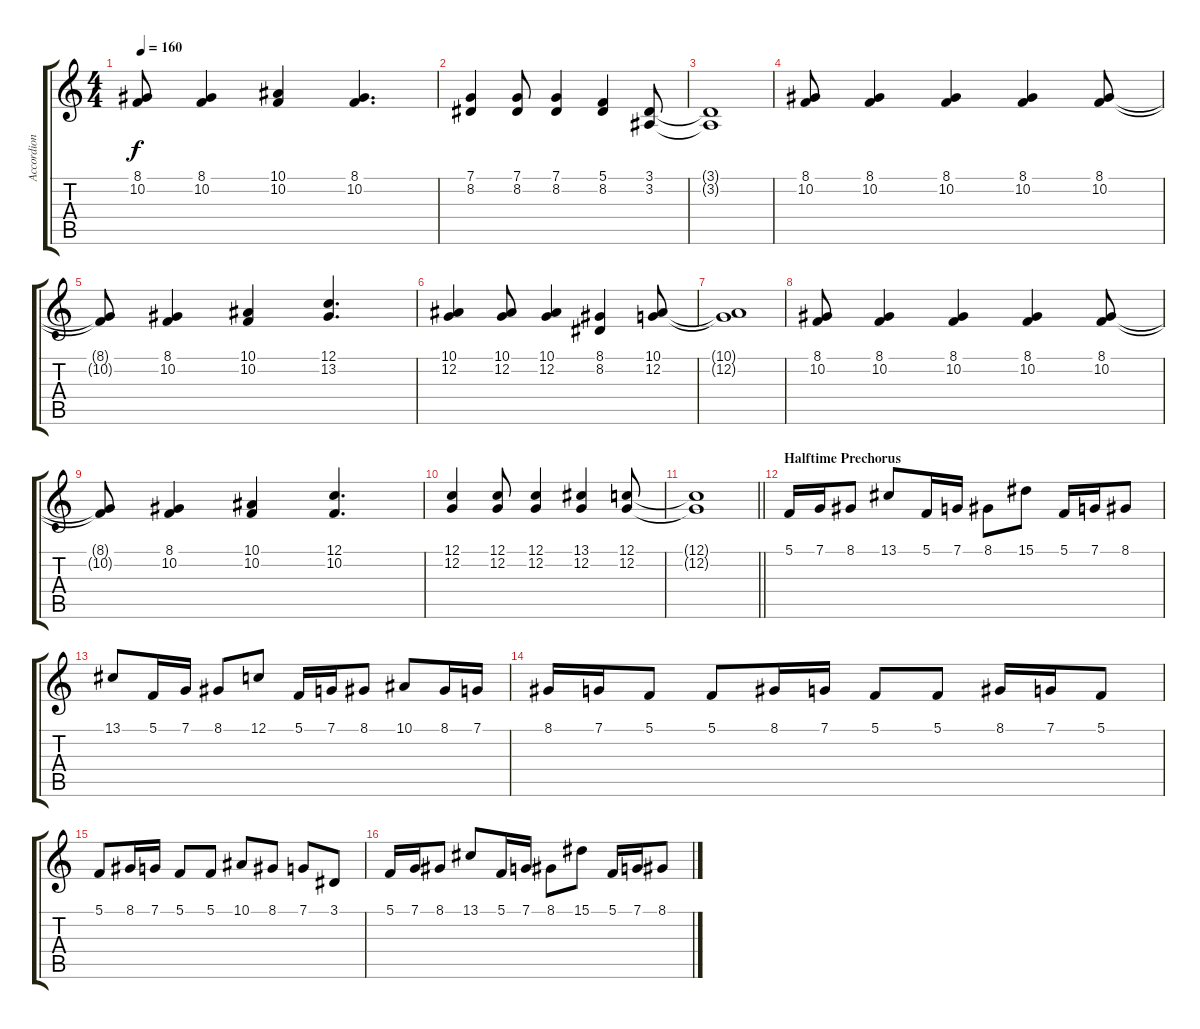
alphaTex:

\track ("Accordion" "Accordion") {instrument accordion}
\staff {score tabs}
\tuning (C4 G3 Eb3 Bb2 F2 C2) {hide}
\ts (4 4)
\tempo 160
\clef g2
\ks c
(8.1{t} 10.2{t}).8{dy f} (8.1 10.2).4 (10.1 10.2).4 (8.1 10.2).4{d} |
(7.1 8.2).4 (7.1 8.2).8 (7.1 8.2).4 (5.1 8.2).4 (3.1 3.2).8 |
(3.1{t} 3.2{t}).1 |
(8.1 10.2).8 (8.1 10.2).4 (8.1 10.2).4 (8.1 10.2).4 (8.1 10.2).8 |
(8.1{t} 10.2{t}).8 (8.1 10.2).4 (10.1 10.2).4 (12.1 13.2).4{d} |
(10.1 12.2).4 (10.1 12.2).8 (10.1 12.2).4 (8.1 8.2).4 (10.1 12.2).8 |
(10.1{t} 12.2{t}).1 |
(8.1 10.2).8 (8.1 10.2).4 (8.1 10.2).4 (8.1 10.2).4 (8.1 10.2).8 |
(8.1{t} 10.2{t}).8 (8.1 10.2).4 (10.1 10.2).4 (12.1 10.2).4{d} |
(12.1 12.2).4 (12.1 12.2).8 (12.1 12.2).4 (13.1 12.2).4 (12.1 12.2).8 |
\barLineRight lightlight
(12.1{t} 12.2{t}).1 |
\section ("" "Halftime Prechorus")
5.1.16 7.1.16 8.1.8 13.1.8 5.1.16 7.1.16 8.1.8 15.1.8 5.1.16 7.1.16 8.1.8 |
13.1.8 5.1.16 7.1.16 8.1.8 12.1.8 5.1.16 7.1.16 8.1.8 10.1.8 8.1.16 7.1.16 |
8.1.16 7.1.16 5.1.8 5.1.8 8.1.16 7.1.16 5.1.8 5.1.8 8.1.16 7.1.16 5.1.8 |
5.1.8 8.1.16 7.1.16 5.1.8 5.1.8 10.1.8 8.1.8 7.1.8 3.1.8 |
5.1.16 7.1.16 8.1.8 13.1.8 5.1.16 7.1.16 8.1.8 15.1.8 5.1.16 7.1.16 8.1.8
